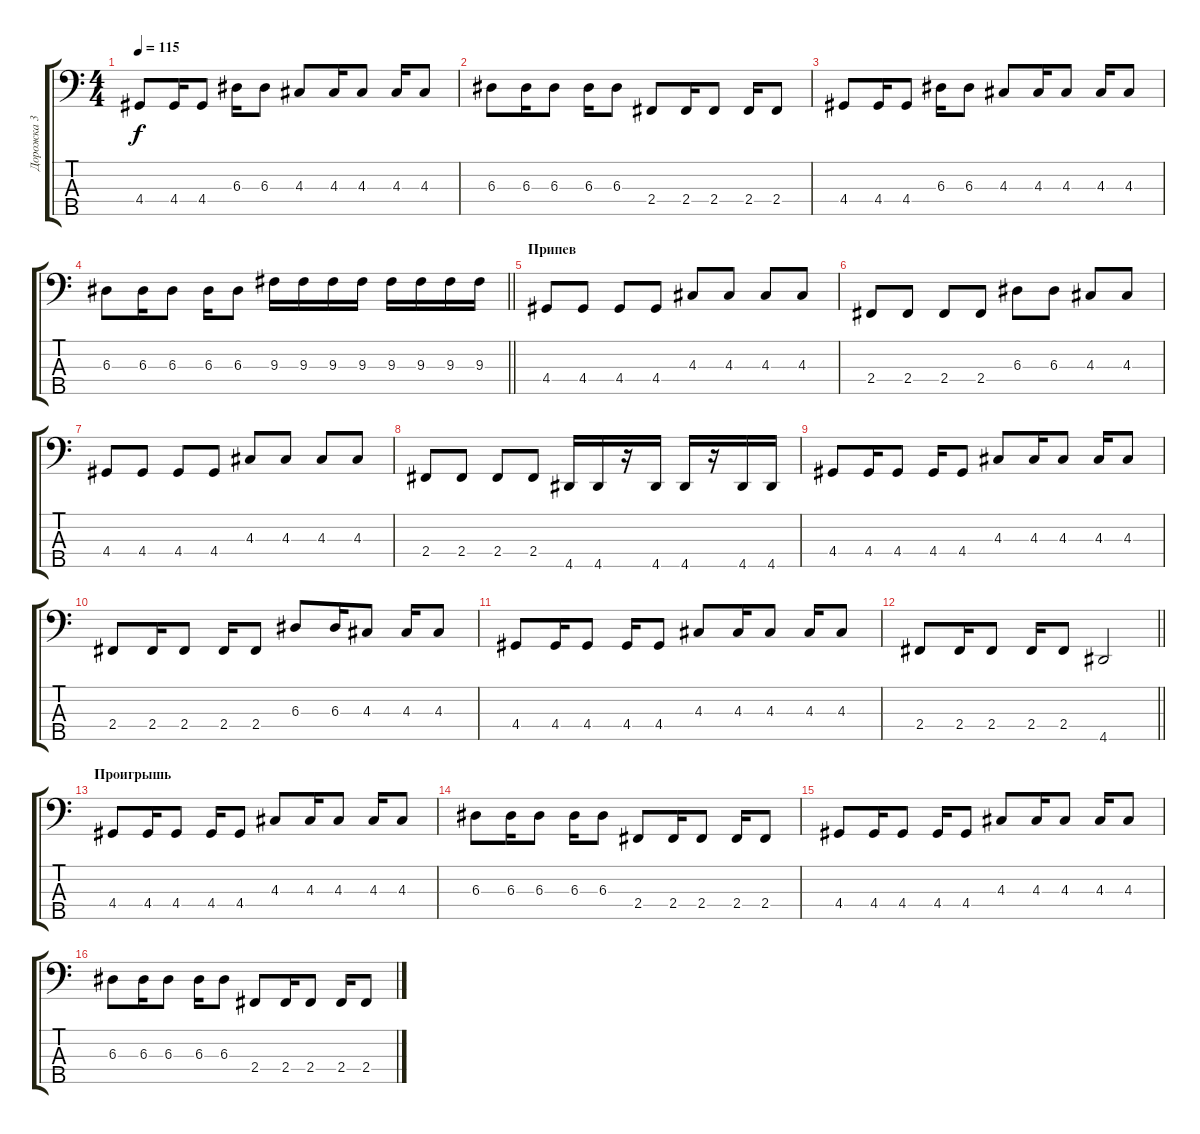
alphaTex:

\track ("Дорожка 3" "Дорожка 3") {instrument electricbassfinger}
\staff {score tabs}
\tuning (G2 D2 A1 E1 B0) {hide}
\ts (4 4)
\tempo 115
\clef f4
\ks c
4.4.8{dy f} 4.4.16 4.4.8 6.3.16 6.3.8 4.3.8 4.3.16 4.3.8 4.3.16 4.3.8 |
6.3.8 6.3.16 6.3.8 6.3.16 6.3.8 2.4.8 2.4.16 2.4.8 2.4.16 2.4.8 |
4.4.8 4.4.16 4.4.8 6.3.16 6.3.8 4.3.8 4.3.16 4.3.8 4.3.16 4.3.8 |
\barLineRight lightlight
6.3.8 6.3.16 6.3.8 6.3.16 6.3.8 9.3.16 9.3.16 9.3.16 9.3.16 9.3.16 9.3.16 9.3.16 9.3.16 |
\section ("" "Припев")
4.4.8 4.4.8 4.4.8 4.4.8 4.3.8 4.3.8 4.3.8 4.3.8 |
2.4.8 2.4.8 2.4.8 2.4.8 6.3.8 6.3.8 4.3.8 4.3.8 |
4.4.8 4.4.8 4.4.8 4.4.8 4.3.8 4.3.8 4.3.8 4.3.8 |
2.4.8 2.4.8 2.4.8 2.4.8 4.5.16{instrument slapbass1} 4.5.16 r.16 4.5.16 4.5.16 r.16 4.5.16 4.5.16 |
4.4.8{instrument electricbassfinger} 4.4.16 4.4.8 4.4.16 4.4.8 4.3.8 4.3.16 4.3.8 4.3.16 4.3.8 |
2.4.8 2.4.16 2.4.8 2.4.16 2.4.8 6.3.8 6.3.16 4.3.8 4.3.16 4.3.8 |
4.4.8 4.4.16 4.4.8 4.4.16 4.4.8 4.3.8 4.3.16 4.3.8 4.3.16 4.3.8 |
\barLineRight lightlight
2.4.8 2.4.16 2.4.8 2.4.16 2.4.8 4.5.2 |
\section ("" "Проигрышь")
4.4.8 4.4.16 4.4.8 4.4.16 4.4.8 4.3.8 4.3.16 4.3.8 4.3.16 4.3.8 |
6.3.8 6.3.16 6.3.8 6.3.16 6.3.8 2.4.8 2.4.16 2.4.8 2.4.16 2.4.8 |
4.4.8 4.4.16 4.4.8 4.4.16 4.4.8 4.3.8 4.3.16 4.3.8 4.3.16 4.3.8 |
6.3.8 6.3.16 6.3.8 6.3.16 6.3.8 2.4.8 2.4.16 2.4.8 2.4.16 2.4.8
